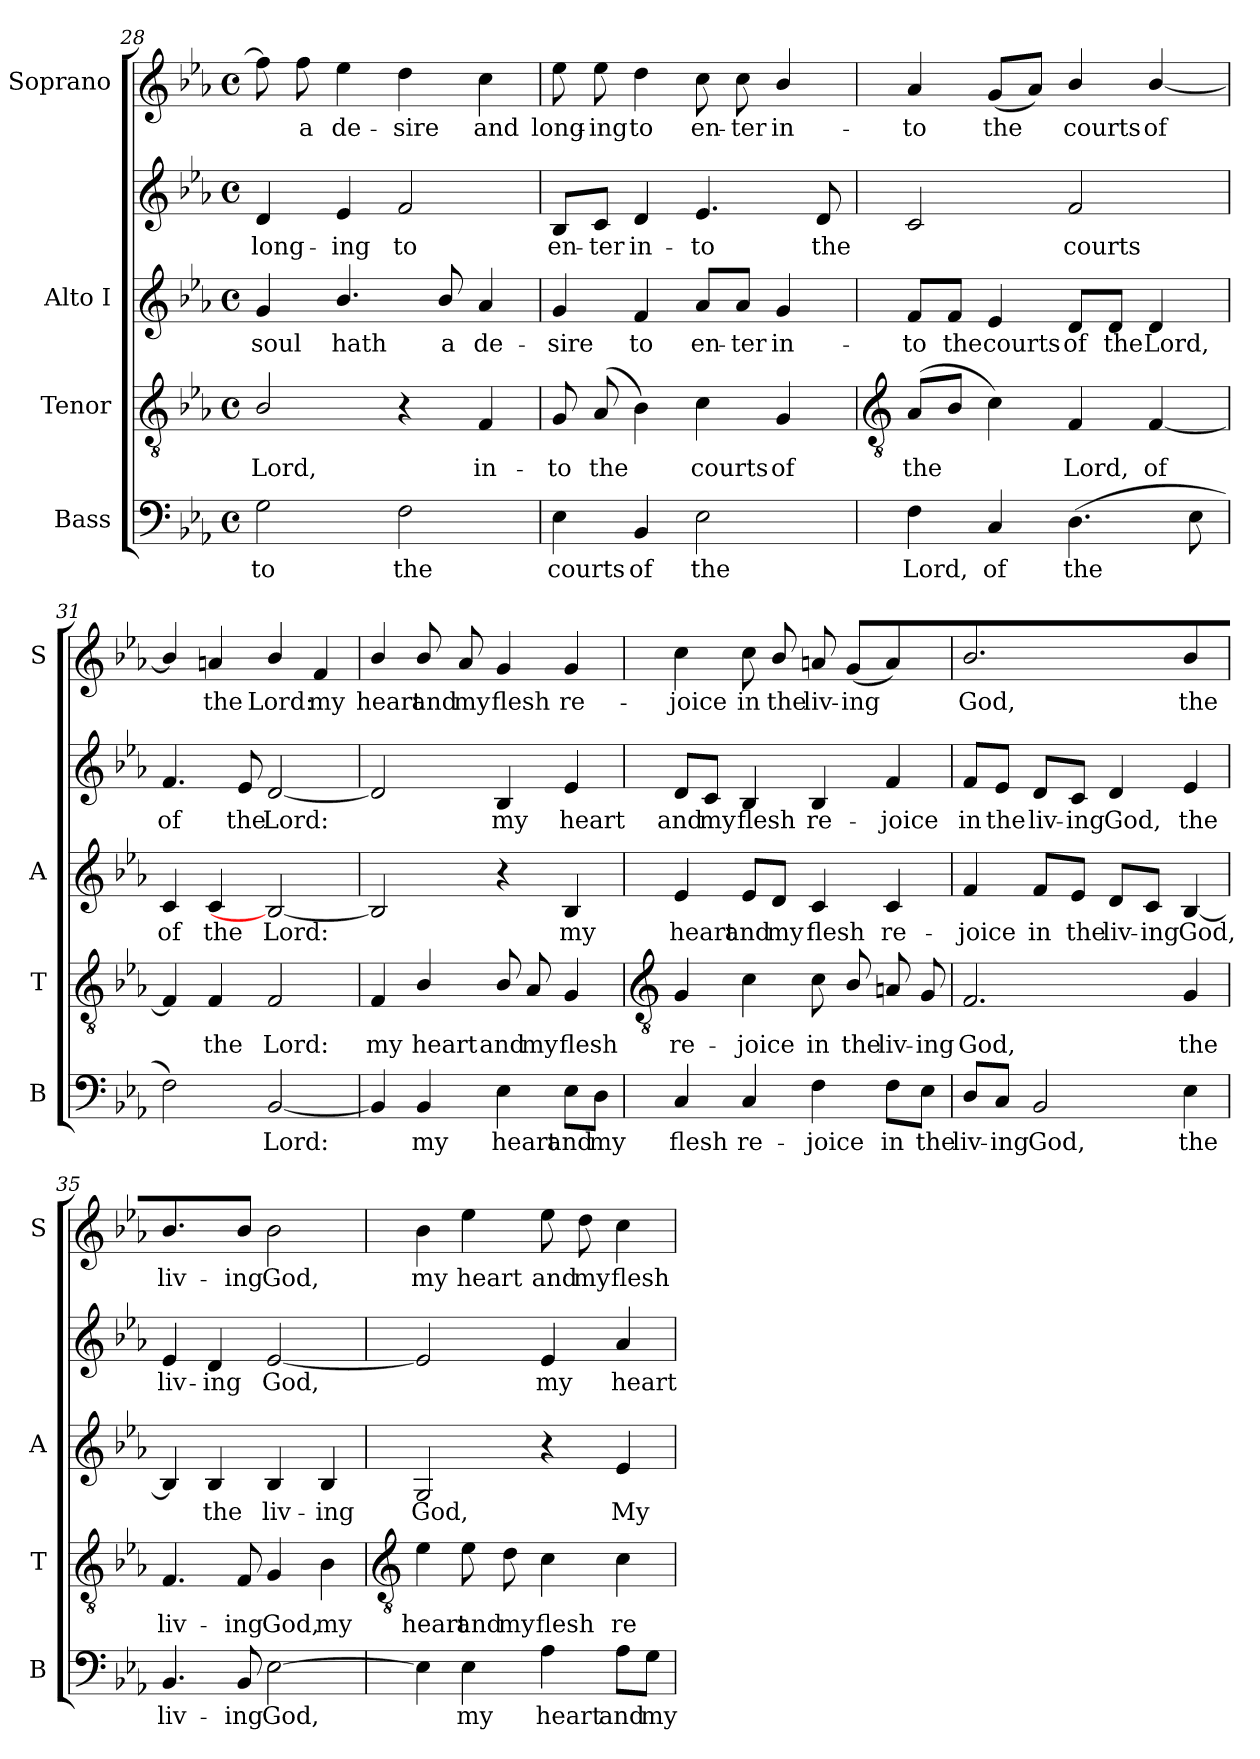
**kern	**text	**kern	**text	**kern	**text	**kern	**text	**kern	**text
*part4	*part4	*part3	*part3	*part2	*part2	*part2	*part2	*part1	*part1
*staff5	*staff5	*staff4	*staff4	*staff3	*staff3	*staff2	*staff2	*staff1	*staff1
*I"Bass	*	*I"Tenor	*	*I"Alto I	*	*	*	*I"Soprano	*
*I'B	*	*I'T	*	*I'A	*	*	*	*I'S	*
*clefF4	*	*clefGv2	*	*clefG2	*	*clefG2	*	*clefG2	*
*k[b-e-a-]	*	*k[b-e-a-]	*	*k[b-e-a-]	*	*k[b-e-a-]	*	*k[b-e-a-]	*
*E-:	*	*E-:	*	*E-:	*	*E-:	*	*E-:	*
*M4/4	*	*M4/4	*	*M4/4	*	*M4/4	*	*M4/4	*
*met(c)	*	*met(c)	*	*met(c)	*	*met(c)	*	*met(c)	*
=28	=28	=28	=28	=28	=28	=28	=28	=28	=28
!	!LO:LY:b	!	!LO:LY:b	!	!LO:LY:b	!	!LO:LY:b	!	!
2G	-to	2B-/	Lord,	4g	soul	4d	long-	8ff]	.
!	!	!	!	!	!	!	!	!	!LO:LY:b
.	.	.	.	.	.	.	.	8ff	a
!	!	!	!	!	!LO:LY:b	!	!LO:LY:b	!	!LO:LY:b
.	.	.	.	4.b-/	hath	4e-	-ing	4ee-	de-
!	!LO:LY:b	!	!	!	!	!	!LO:LY:b	!	!LO:LY:b
2F	the	4r	.	.	.	2f	to	4dd	-sire
!	!	!	!	!	!LO:LY:b	!	!	!	!
.	.	.	.	8b-/	a	.	.	.	.
!	!	!	!LO:LY:b	!	!LO:LY:b	!	!	!	!LO:LY:b
.	.	4F	in-	4a-	de-	.	.	4cc	and
=29	=29	=29	=29	=29	=29	=29	=29	=29	=29
!	!LO:LY:b	!	!LO:LY:b	!	!LO:LY:b	!	!LO:LY:b	!	!LO:LY:b
4E-	courts	8G	-to	4g	sire	8B-/L	-en-	8ee-	long-
!	!	!	!LO:LY:b	!	!	!	!LO:LY:b	!	!LO:LY:b
.	.	(<8A-L	the	.	.	8c/J	-ter	8ee-	-ing
!	!LO:LY:b	!	!	!	!LO:LY:b	!	!LO:LY:b	!	!LO:LY:b
4BB-	of	4B-)	.	4f	to	4d	in-	4dd	to
!	!LO:LY:b	!	!LO:LY:b	!	!LO:LY:b	!	!LO:LY:b	!	!LO:LY:b
2E-	the	4c	courts	8a-/L	en-	4.e-	-to	8cc	en-
!	!	!	!	!	!LO:LY:b	!	!	!	!LO:LY:b
.	.	.	.	8a-/J	-ter	.	.	8cc	-ter
!	!	!	!LO:LY:b	!	!LO:LY:b	!	!	!	!LO:LY:b
.	.	4G	of	4g	in-	.	.	4b-/	in-
!	!	!	!	!	!	!	!LO:LY:b	!	!
.	.	.	.	.	.	8d	the	.	.
!!LO:LB:g=z
=30	=30	=30	=30	=30	=30	=30	=30	=30	=30
*	*	*clefGv2	*	*	*	*	*	*	*
!	!LO:LY:b	!	!LO:LY:b	!	!LO:LY:b	!	!	!	!LO:LY:b
4F	Lord,	(<8A-L	the	8f/L	to	2c	.	4a-	-to
!	!	!	!	!	!LO:LY:b	!	!	!	!
.	.	8B-J	.	8f/J	the	.	.	.	.
!	!LO:LY:b	!	!	!	!LO:LY:b	!	!	!	!LO:LY:b
4C	of	4c)	.	4e-	courts	.	.	(<8gL	the
.	.	.	.	.	.	.	.	8a-J)	.
!	!LO:LY:b	!	!LO:LY:b	!	!LO:LY:b	!	!LO:LY:b	!	!LO:LY:b
(>4.D	the	4F	Lord,	8d/L	of	2f	-courts	4b-/	courts
!	!	!	!	!	!LO:LY:b	!	!	!	!
.	.	.	.	8d/J	the	.	.	.	.
!	!	!	!LO:LY:b	!	!LO:LY:b	!	!	!	!LO:LY:b
.	.	[4F	of	4d	Lord,	.	.	[4b-/	of
8E-	.	.	.	.	.	.	.	.	.
=31	=31	=31	=31	=31	=31	=31	=31	=31	=31
!	!	!	!	!	!LO:LY:b	!	!LO:LY:b	!	!
2F)	.	4F]	.	4c	of	4.f	of	4b-/]	.
!	!	!	!LO:LY:b	!	!LO:LY:b	!	!	!	!LO:LY:b
.	.	4F	the	4c	the	.	.	4an	the
!	!	!	!	!	!	!	!LO:LY:b	!	!
.	.	.	.	.	.	8e-	the	.	.
!	!LO:LY:b	!	!LO:LY:b	!	!LO:LY:b	!	!LO:LY:b	!	!LO:LY:b
[2BB-	Lord:	2F	Lord:	2B-_	Lord:	[2d	Lord:	4b-/	Lord:
!	!	!	!	!	!	!	!	!	!LO:LY:b
.	.	.	.	.	.	.	.	4f	my
=32	=32	=32	=32	=32	=32	=32	=32	=32	=32
!	!	!	!LO:LY:b	!	!	!	!	!	!LO:LY:b
4BB-]	.	4F	my	2B-]	.	2d]	.	4b-/	heart
!	!LO:LY:b	!	!LO:LY:b	!	!	!	!	!	!LO:LY:b
4BB-	my	4B-/	heart	.	.	.	.	8b-/	and
!	!	!	!	!	!	!	!	!	!LO:LY:b
.	.	.	.	.	.	.	.	8a-	my
!	!LO:LY:b	!	!LO:LY:b	!	!	!	!LO:LY:b	!	!LO:LY:b
4E-	heart	8B-/	and	4r	.	4B-	my	4g	flesh
!	!	!	!LO:LY:b	!	!	!	!	!	!
.	.	8A-	my	.	.	.	.	.	.
!	!LO:LY:b	!	!LO:LY:b	!	!LO:LY:b	!	!LO:LY:b	!	!LO:LY:b
8E-\L	and	4G	flesh	4B-	my	4e-	heart	4g	re-
!	!LO:LY:b	!	!	!	!	!	!	!	!
8D\J	my	.	.	.	.	.	.	.	.
!!LO:LB:g=z
=33	=33	=33	=33	=33	=33	=33	=33	=33	=33
*	*	*clefGv2	*	*	*	*	*	*	*
!	!LO:LY:b	!	!LO:LY:b	!	!LO:LY:b	!	!LO:LY:b	!	!LO:LY:b
4C	flesh	4G	re-	4e-	heart	8d/L	and	4cc	-joice
!	!	!	!	!	!	!	!LO:LY:b	!	!
.	.	.	.	.	.	8c/J	my	.	.
!	!LO:LY:b	!	!LO:LY:b	!	!LO:LY:b	!	!LO:LY:b	!	!LO:LY:b
4C	re-	4c	-joice	8e-/L	and	4B-	flesh	8cc	in
!	!	!	!	!	!LO:LY:b	!	!	!	!LO:LY:b
.	.	.	.	8d/J	my	.	.	8b-/	the
!	!LO:LY:b	!	!LO:LY:b	!	!LO:LY:b	!	!LO:LY:b	!	!LO:LY:b
4F	-joice	8c	in	4c	flesh	4B-	re-	8an	liv-
!	!	!	!LO:LY:b	!	!	!	!	!	!LO:LY:b
.	.	8B-/	the	.	.	.	.	(<8gL	-ing
!	!LO:LY:b	!	!LO:LY:b	!	!LO:LY:b	!	!LO:LY:b	!	!
8F\L	in	8An	liv-	4c	re-	4f	-joice	4a)	.
!	!LO:LY:b	!	!LO:LY:b	!	!	!	!	!	!
8E-\J	the	8G	-ing	.	.	.	.	.	.
=34	=34	=34	=34	=34	=34	=34	=34	=34	=34
!	!LO:LY:b	!	!LO:LY:b	!	!LO:LY:b	!	!LO:LY:b	!	!LO:LY:b
8D/L	liv-	2.F	God,	4f	joice	8f/L	-in	2.b-	God,
!	!LO:LY:b	!	!	!	!	!	!LO:LY:b	!	!
8C/J	-ing	.	.	.	.	8e-/J	the	.	.
!	!LO:LY:b	!	!	!	!LO:LY:b	!	!LO:LY:b	!	!
2BB-	God,	.	.	8f/L	in	8d/L	liv-	.	.
!	!	!	!	!	!LO:LY:b	!	!LO:LY:b	!	!
.	.	.	.	8e-/J	the	8c/J	-ing	.	.
!	!	!	!	!	!LO:LY:b	!	!LO:LY:b	!	!
.	.	.	.	8d/L	liv-	4d	God,	.	.
!	!	!	!	!	!LO:LY:b	!	!	!	!
.	.	.	.	8c/J	-ing	.	.	.	.
!	!LO:LY:b	!	!LO:LY:b	!	!LO:LY:b	!	!LO:LY:b	!	!LO:LY:b
4E-	the	4G	the	[4B-	God,	4e-	the	4b-	the
=35	=35	=35	=35	=35	=35	=35	=35	=35	=35
!	!LO:LY:b	!	!LO:LY:b	!	!	!	!LO:LY:b	!	!LO:LY:b
4.BB-	liv-	4.F	liv-	4B-]	.	4e-	liv-	4.b-	liv-
!	!	!	!	!	!LO:LY:b	!	!LO:LY:b	!	!
.	.	.	.	4B-	the	4d	-ing	.	.
!	!LO:LY:b	!	!LO:LY:b	!	!	!	!	!	!LO:LY:b
8BB-	-ing	8F	-ing	.	.	.	.	8b-J	-ing
!	!LO:LY:b	!	!LO:LY:b	!	!LO:LY:b	!	!LO:LY:b	!	!LO:LY:b
[2E-	God,	4G	God,	4B-	liv-	[2e-	God,	2b-	God,
!	!	!	!LO:LY:b	!	!LO:LY:b	!	!	!	!
.	.	4B-	my	4B-	-ing	.	.	.	.
!!LO:LB:g=z
=36	=36	=36	=36	=36	=36	=36	=36	=36	=36
*	*	*clefGv2	*	*	*	*	*	*	*
!	!	!	!LO:LY:b	!	!LO:LY:b	!	!	!	!LO:LY:b
4E-]	.	4e-	heart	2G	God,	2e-]	.	4b-	my
!	!LO:LY:b	!	!LO:LY:b	!	!	!	!	!	!LO:LY:b
4E-	my	8e-	and	.	.	.	.	4ee-	heart
!	!	!	!LO:LY:b	!	!	!	!	!	!
.	.	8d	my	.	.	.	.	.	.
!	!LO:LY:b	!	!LO:LY:b	!	!	!	!LO:LY:b	!	!LO:LY:b
4A-	heart	4c	flesh	4r	.	4e-	my	8ee-	and
!	!	!	!	!	!	!	!	!	!LO:LY:b
.	.	.	.	.	.	.	.	8dd	my
!	!LO:LY:b	!	!LO:LY:b	!	!LO:LY:b	!	!LO:LY:b	!	!LO:LY:b
8A-\L	and	4c	re-	4e-	My	4a-	heart	4cc	flesh
!	!LO:LY:b	!	!	!	!	!	!	!	!
8G\J	my	.	.	.	.	.	.	.	.
=	=	=	=	=	=	=	=	=	=
*-	*-	*-	*-	*-	*-	*-	*-	*-	*-
